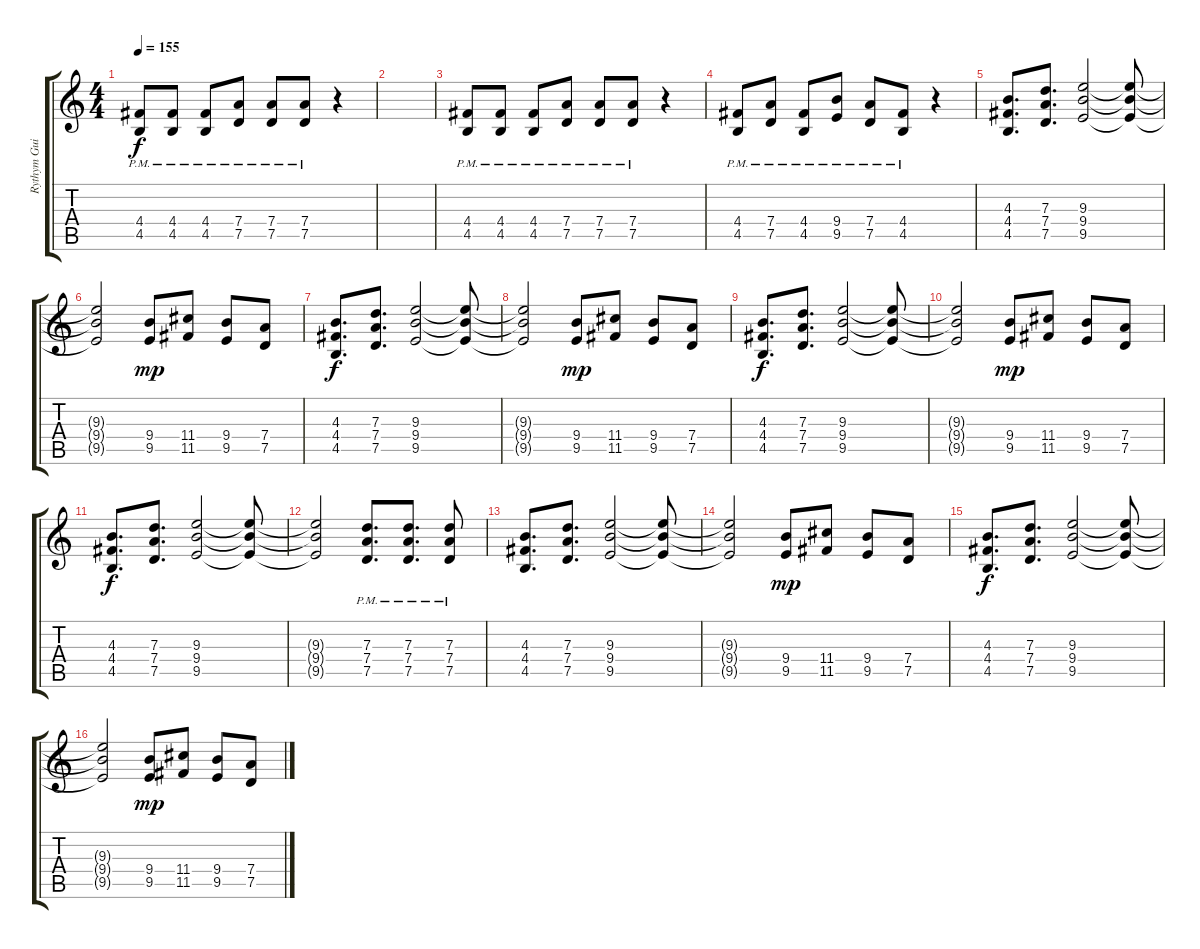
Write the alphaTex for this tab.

\track ("Rythym Guitar" "Rythym Gui") {instrument distortionguitar}
\staff {score tabs}
\tuning (E4 B3 G3 D3 G2 E2) {hide}
\ts (4 4)
\tempo 155
\clef g2
\ks c
(4.4{pm} 4.5{pm}).8{dy f} (4.4{pm} 4.5{pm}).8 (4.4{pm} 4.5{pm}).8 (7.4{pm} 7.5{pm}).8 (7.4{pm} 7.5{pm}).8 (7.4{pm} 7.5{pm}).8 r.4 |
|
(4.4{pm} 4.5{pm}).8 (4.4{pm} 4.5{pm}).8 (4.4{pm} 4.5{pm}).8 (7.4{pm} 7.5{pm}).8 (7.4{pm} 7.5{pm}).8 (7.4{pm} 7.5{pm}).8 r.4 |
(4.4{pm} 4.5{pm}).8 (7.4{pm} 7.5{pm}).8 (4.4{pm} 4.5{pm}).8 (9.4{pm} 9.5{pm}).8 (7.4{pm} 7.5{pm}).8 (4.4{pm} 4.5{pm}).8 r.4 |
(4.3 4.4 4.5).8{d} (7.3 7.4 7.5).8{d} (9.3 9.4 9.5).2 (9.3{t} 9.4{t} 9.5{t}).8 |
(9.3{t} 9.4{t} 9.5{t}).2 (9.4 9.5).8{dy mp} (11.4 11.5).8 (9.4 9.5).8 (7.4 7.5).8 |
(4.3 4.4 4.5).8{d dy f} (7.3 7.4 7.5).8{d} (9.3 9.4 9.5).2 (9.3{t} 9.4{t} 9.5{t}).8 |
(9.3{t} 9.4{t} 9.5{t}).2 (9.4 9.5).8{dy mp} (11.4 11.5).8 (9.4 9.5).8 (7.4 7.5).8 |
(4.3 4.4 4.5).8{d dy f} (7.3 7.4 7.5).8{d} (9.3 9.4 9.5).2 (9.3{t} 9.4{t} 9.5{t}).8 |
(9.3{t} 9.4{t} 9.5{t}).2 (9.4 9.5).8{dy mp} (11.4 11.5).8 (9.4 9.5).8 (7.4 7.5).8 |
(4.3 4.4 4.5).8{d dy f} (7.3 7.4 7.5).8{d} (9.3 9.4 9.5).2 (9.3{t} 9.4{t} 9.5{t}).8 |
(9.3{t} 9.4{t} 9.5{t}).2 (7.3{pm} 7.4{pm} 7.5{pm}).8{d} (7.3{pm} 7.4{pm} 7.5{pm}).8{d} (7.3{pm} 7.4{pm} 7.5{pm}).8 |
(4.3 4.4 4.5).8{d} (7.3 7.4 7.5).8{d} (9.3 9.4 9.5).2 (9.3{t} 9.4{t} 9.5{t}).8 |
(9.3{t} 9.4{t} 9.5{t}).2 (9.4 9.5).8{dy mp} (11.4 11.5).8 (9.4 9.5).8 (7.4 7.5).8 |
(4.3 4.4 4.5).8{d dy f} (7.3 7.4 7.5).8{d} (9.3 9.4 9.5).2 (9.3{t} 9.4{t} 9.5{t}).8 |
(9.3{t} 9.4{t} 9.5{t}).2 (9.4 9.5).8{dy mp} (11.4 11.5).8 (9.4 9.5).8 (7.4 7.5).8
